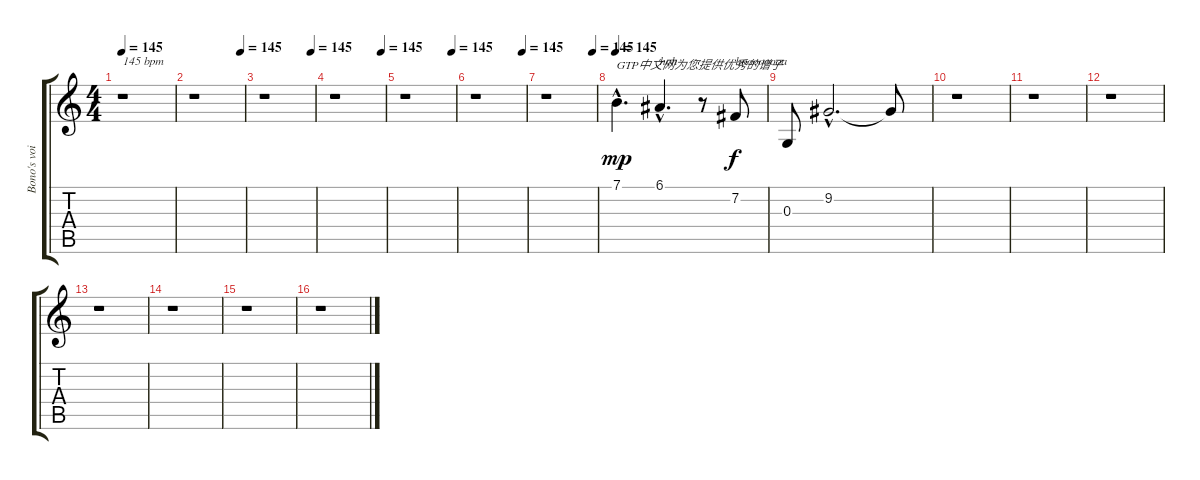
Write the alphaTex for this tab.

\track ("Bono's voice    " "Bono's voi") {instrument rockorgan}
\staff {score tabs}
\tuning (E4 B3 G3 D3 A2 E2) {hide}
\ts (4 4)
\tempo 145
\clef g2
\ks c
r.1{txt "145 bpm" dy mp instrument rockorgan} |
\tempo (145 0.9375)
r.1 |
\tempo (145 0.9375)
r.1 |
\tempo (145 0.9375)
r.1 |
\tempo (145 0.9375)
r.1 |
\tempo (145 0.9375)
r.1 |
\tempo (145 0.9375)
r.1 |
\tempo 145
7.1{hac}.4{d txt "GTP中文网为您提供优秀的谱子"} 6.1{hac}.4{d txt "hoh"} r.8 7.2.8{txt "hoooooooa" dy f} |
0.3.8 9.2{hac}.2{d} 9.2{t}.8 |
r.1 |
r.1 |
r.1 |
r.1 |
r.1 |
r.1 |
r.1
